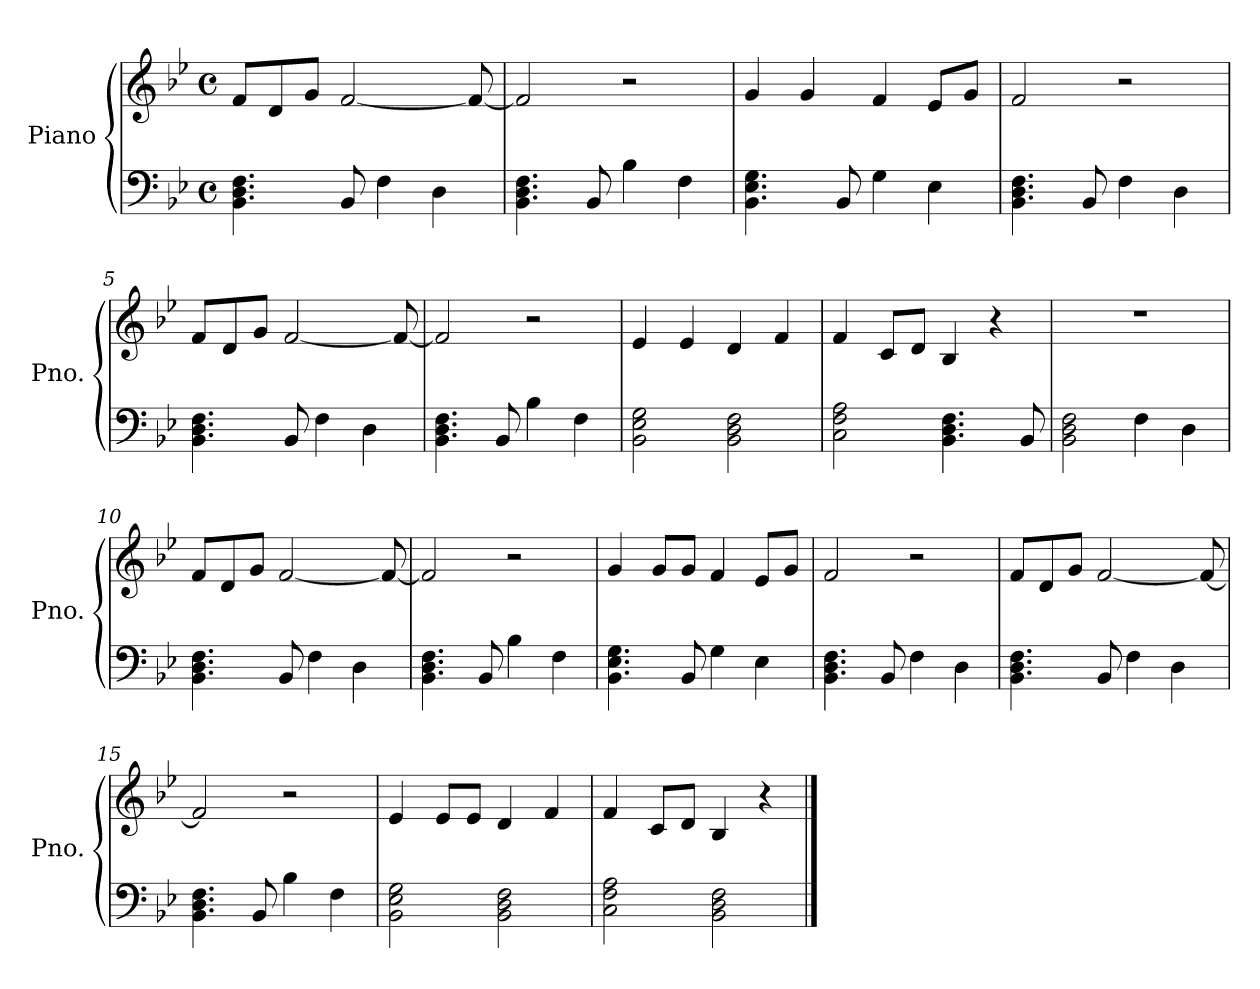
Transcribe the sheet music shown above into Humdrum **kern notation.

**kern	**kern
*part1	*part1
*staff2	*staff1
*I"Piano	*
*I'Pno.	*
*clefF4	*clefG2
*k[b-e-]	*k[b-e-]
*M4/4	*M4/4
*met(c)	*met(c)
*MM140	*MM140
=1	=1
4.BB-\ 4.D\ 4.F\	8f/L
.	8d/
.	8g/J
8BB-/	[2f/
4F\	.
4D\	.
.	8f/_
=2	=2
4.BB-\ 4.D\ 4.F\	2f/]
8BB-/	.
4B-\	2r
4F\	.
=3	=3
4.BB-\ 4.E-\ 4.G\	4g/
.	4g/
8BB-/	.
4G\	4f/
4E-\	8e-/L
.	8g/J
=4	=4
4.BB-\ 4.D\ 4.F\	2f/
8BB-/	.
4F\	2r
4D\	.
=5	=5
4.BB-\ 4.D\ 4.F\	8f/L
.	8d/
.	8g/J
8BB-/	[2f/
4F\	.
4D\	.
.	8f/_
=6	=6
4.BB-\ 4.D\ 4.F\	2f/]
8BB-/	.
4B-\	2r
4F\	.
!!LO:LB:g=z
=7	=7
2BB-\ 2E-\ 2G\	4e-/
.	4e-/
2BB-\ 2D\ 2F\	4d/
.	4f/
=8	=8
2C\ 2F\ 2A\	4f/
.	8c/L
.	8d/J
4.BB-\ 4.D\ 4.F\	4B-/
.	4r
8BB-/	.
=9	=9
2BB-\ 2D\ 2F\	1r
4F\	.
4D\	.
=10	=10
4.BB-\ 4.D\ 4.F\	8f/L
.	8d/
.	8g/J
8BB-/	[2f/
4F\	.
4D\	.
.	8f/_
=11	=11
4.BB-\ 4.D\ 4.F\	2f/]
8BB-/	.
4B-\	2r
4F\	.
=12	=12
4.BB-\ 4.E-\ 4.G\	4g/
.	8g/L
8BB-/	8g/J
4G\	4f/
4E-\	8e-/L
.	8g/J
=13	=13
4.BB-\ 4.D\ 4.F\	2f/
8BB-/	.
4F\	2r
4D\	.
!!LO:LB:g=z
=14	=14
4.BB-\ 4.D\ 4.F\	8f/L
.	8d/
.	8g/J
8BB-/	[2f/
4F\	.
4D\	.
.	8f/_
=15	=15
4.BB-\ 4.D\ 4.F\	2f/]
8BB-/	.
4B-\	2r
4F\	.
=16	=16
2BB-\ 2E-\ 2G\	4e-/
.	8e-/L
.	8e-/J
2BB-\ 2D\ 2F\	4d/
.	4f/
=17	=17
2C\ 2F\ 2A\	4f/
.	8c/L
.	8d/J
2BB-\ 2D\ 2F\	4B-/
.	4r
==	==
*-	*-
